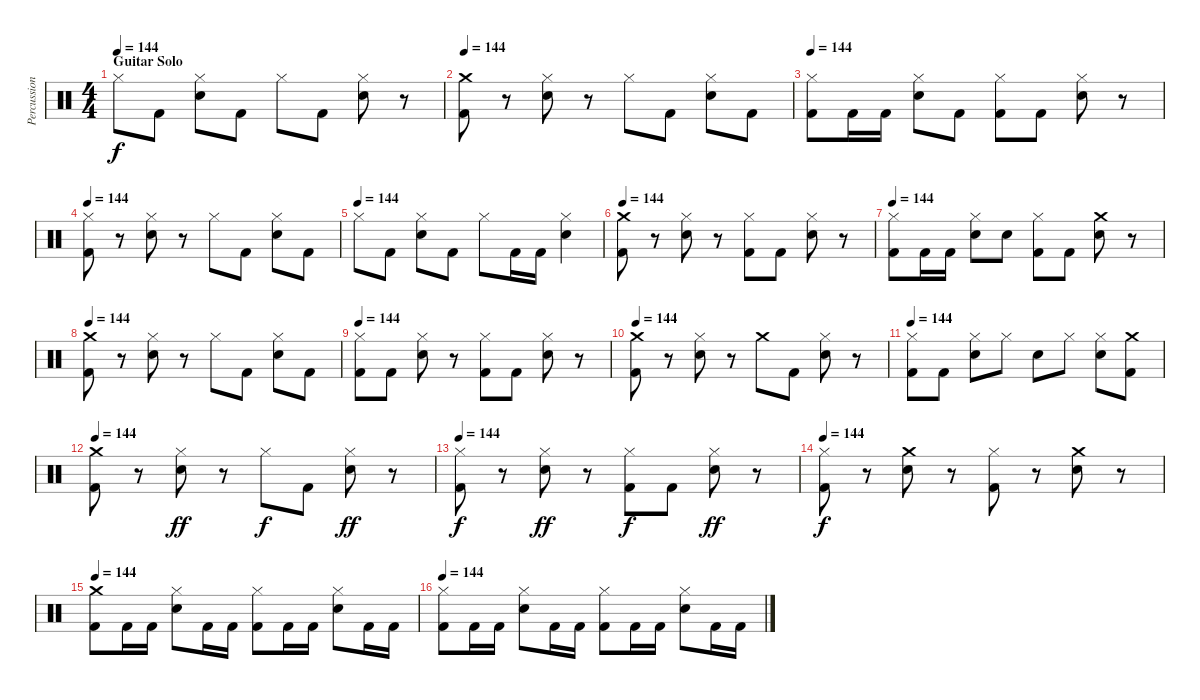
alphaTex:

\track ("Percussion" "Percussion") {instrument percussion}
\staff {score}
\articulation defaults
\ts (4 4)
\section ("" "Guitar Solo")
\tempo 144
\clef neutral
\ks c "Hi-Hat (closed)".8{dy f} "Kick (hit) 2".8
("Hi-Hat (closed)" "Snare (hit) 2").8 "Kick (hit) 2".8 "Hi-Hat (closed)".8 "Kick (hit) 2".8 ("Hi-Hat (closed)" "Snare (hit) 2").8 r.8 |
\tempo 144
("Crash medium (hit)" "Kick (hit) 2").8 r.8 ("Hi-Hat (closed)" "Snare (hit) 2").8 r.8 "Hi-Hat (closed)".8 "Kick (hit) 2".8 ("Hi-Hat (closed)" "Snare (hit) 2").8 "Kick (hit) 2".8 |
\tempo 144
("Hi-Hat (closed)" "Kick (hit) 2").8 "Kick (hit) 2".16 "Kick (hit) 2".16 ("Hi-Hat (closed)" "Snare (hit) 2").8 "Kick (hit) 2".8 ("Hi-Hat (closed)" "Kick (hit) 2").8 "Kick (hit) 2".8 ("Hi-Hat (closed)" "Snare (hit) 2").8 r.8 |
\tempo 144
("Hi-Hat (closed)" "Kick (hit) 2").8 r.8 ("Hi-Hat (closed)" "Snare (hit) 2").8 r.8 "Hi-Hat (closed)".8 "Kick (hit) 2".8 ("Hi-Hat (closed)" "Snare (hit) 2").8 "Kick (hit) 2".8 |
\tempo (144)
"Hi-Hat (closed)".8 "Kick (hit) 2".8 ("Hi-Hat (closed)" "Snare (hit) 2").8 "Kick (hit) 2".8 "Hi-Hat (closed)".8 "Kick (hit) 2".16 "Kick (hit) 2".16 ("Hi-Hat (closed)" "Snare (hit) 2").4 |
\tempo 144
("Crash medium (hit)" "Kick (hit) 2").8 r.8 ("Hi-Hat (closed)" "Snare (hit) 2").8 r.8 ("Hi-Hat (closed)" "Kick (hit) 2").8 "Kick (hit) 2".8 ("Hi-Hat (closed)" "Snare (hit) 2").8 r.8 |
\tempo 144
("Hi-Hat (closed)" "Kick (hit) 2").8 "Kick (hit) 2".16 "Kick (hit) 2".16 ("Hi-Hat (closed)" "Snare (hit) 2").8 "Snare (hit) 2".8 ("Hi-Hat (closed)" "Kick (hit) 2").8 "Kick (hit) 2".8 ("Crash medium (hit)" "Snare (hit) 2").8 r.8 |
\tempo 144
("Crash medium (hit)" "Kick (hit) 2").8 r.8 ("Hi-Hat (closed)" "Snare (hit) 2").8 r.8 "Hi-Hat (closed)".8 "Kick (hit) 2".8 ("Hi-Hat (closed)" "Snare (hit) 2").8 "Kick (hit) 2".8 |
\tempo 144
("Hi-Hat (closed)" "Kick (hit) 2").8 "Kick (hit) 2".8 ("Hi-Hat (closed)" "Snare (hit) 2").8 r.8 ("Hi-Hat (closed)" "Kick (hit) 2").8 "Kick (hit) 2".8 ("Hi-Hat (closed)" "Snare (hit) 2").8 r.8 |
\tempo 144
("Crash medium (hit)" "Kick (hit) 2").8 r.8 ("Hi-Hat (closed)" "Snare (hit) 2").8 r.8 "Crash medium (hit)".8 "Kick (hit) 2".8 ("Hi-Hat (closed)" "Snare (hit) 2").8 r.8 |
\tempo 144
("Hi-Hat (closed)" "Kick (hit) 2").8 "Kick (hit) 2".8 ("Hi-Hat (closed)" "Snare (hit) 2").8 "Hi-Hat (closed)".8 "Snare (hit) 2".8 "Hi-Hat (closed)".8 ("Hi-Hat (closed)" "Snare (hit) 2").8 ("Crash medium (hit)" "Kick (hit) 2").8 |
\tempo 144
("Crash medium (hit)" "Kick (hit) 2").8 r.8 ("Snare (hit) 2" "Hi-Hat (closed)").8{dy ff} r.8 "Hi-Hat (closed)".8{dy f} "Kick (hit) 2".8 ("Snare (hit) 2" "Hi-Hat (closed)").8{dy ff} r.8 |
\tempo 144
("Hi-Hat (closed)" "Kick (hit) 2").8{dy f} r.8 ("Snare (hit) 2" "Hi-Hat (closed)").8{dy ff} r.8 ("Hi-Hat (closed)" "Kick (hit) 2").8{dy f} "Kick (hit) 2".8 ("Snare (hit) 2" "Hi-Hat (closed)").8{dy ff} r.8 |
\tempo 144
("Hi-Hat (closed)" "Kick (hit) 2").8{dy f} r.8 ("Crash medium (hit)" "Snare (hit) 2").8 r.8 ("Hi-Hat (closed)" "Kick (hit) 2").8 r.8 ("Crash medium (hit)" "Snare (hit) 2").8 r.8 |
\tempo 144
("Crash medium (hit)" "Kick (hit) 2").8 "Kick (hit) 2".16 "Kick (hit) 2".16 ("Hi-Hat (closed)" "Snare (hit) 2").8 "Kick (hit) 2".16 "Kick (hit) 2".16 ("Hi-Hat (closed)" "Kick (hit) 2").8 "Kick (hit) 2".16 "Kick (hit) 2".16 ("Hi-Hat (closed)" "Snare (hit) 2").8 "Kick (hit) 2".16 "Kick (hit) 2".16 |
\tempo 144
("Hi-Hat (closed)" "Kick (hit) 2").8 "Kick (hit) 2".16 "Kick (hit) 2".16 ("Hi-Hat (closed)" "Snare (hit) 2").8 "Kick (hit) 2".16 "Kick (hit) 2".16 ("Hi-Hat (closed)" "Kick (hit) 2").8 "Kick (hit) 2".16 "Kick (hit) 2".16 ("Hi-Hat (closed)" "Snare (hit) 2").8 "Kick (hit) 2".16 "Kick (hit) 2".16
